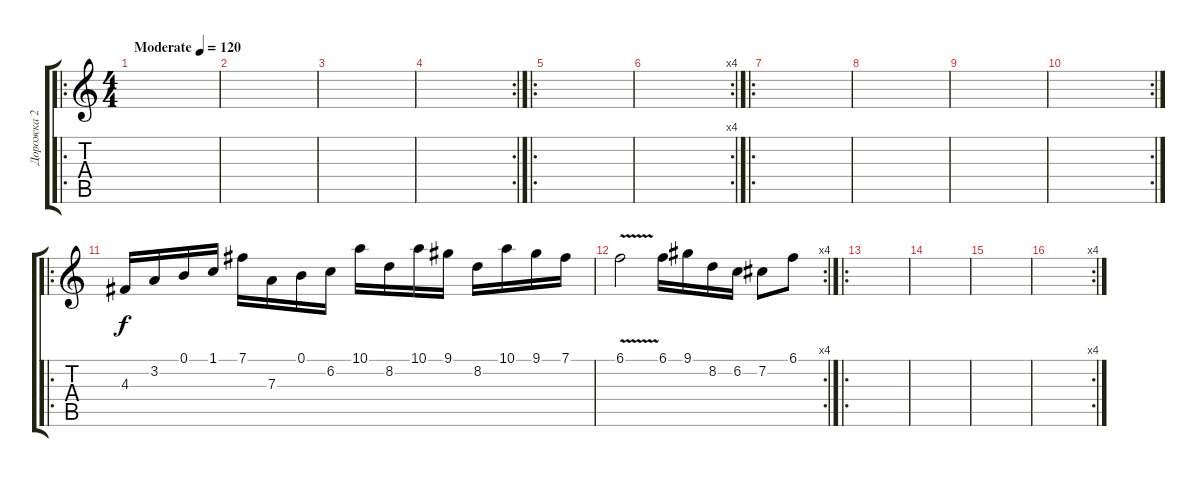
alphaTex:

\track ("Дорожка 2" "Дорожка 2") {instrument distortionguitar}
\staff {score tabs}
\tuning (B3 Gb3 D3 A2 E2 B1) {hide}
\ro
\ts (4 4)
\tempo (120 "Moderate")
\clef g2
\ks c
|
|
|
\rc 2
|
\ro
|
\rc 4
|
\ro
|
|
|
\rc 2
|
\ro
4.3.16 3.2.16 0.1.16 1.1.16 7.1.16 7.3.16 0.1.16 6.2.16 10.1.16 8.2.16 10.1.16 9.1.16 8.2.16 10.1.16 9.1.16 7.1.16 |
\rc 4
6.1{v}.2 6.1.16 9.1.16 8.2.16 6.2.16 7.2.8 6.1.8 |
\ro
|
|
|
\rc 4
